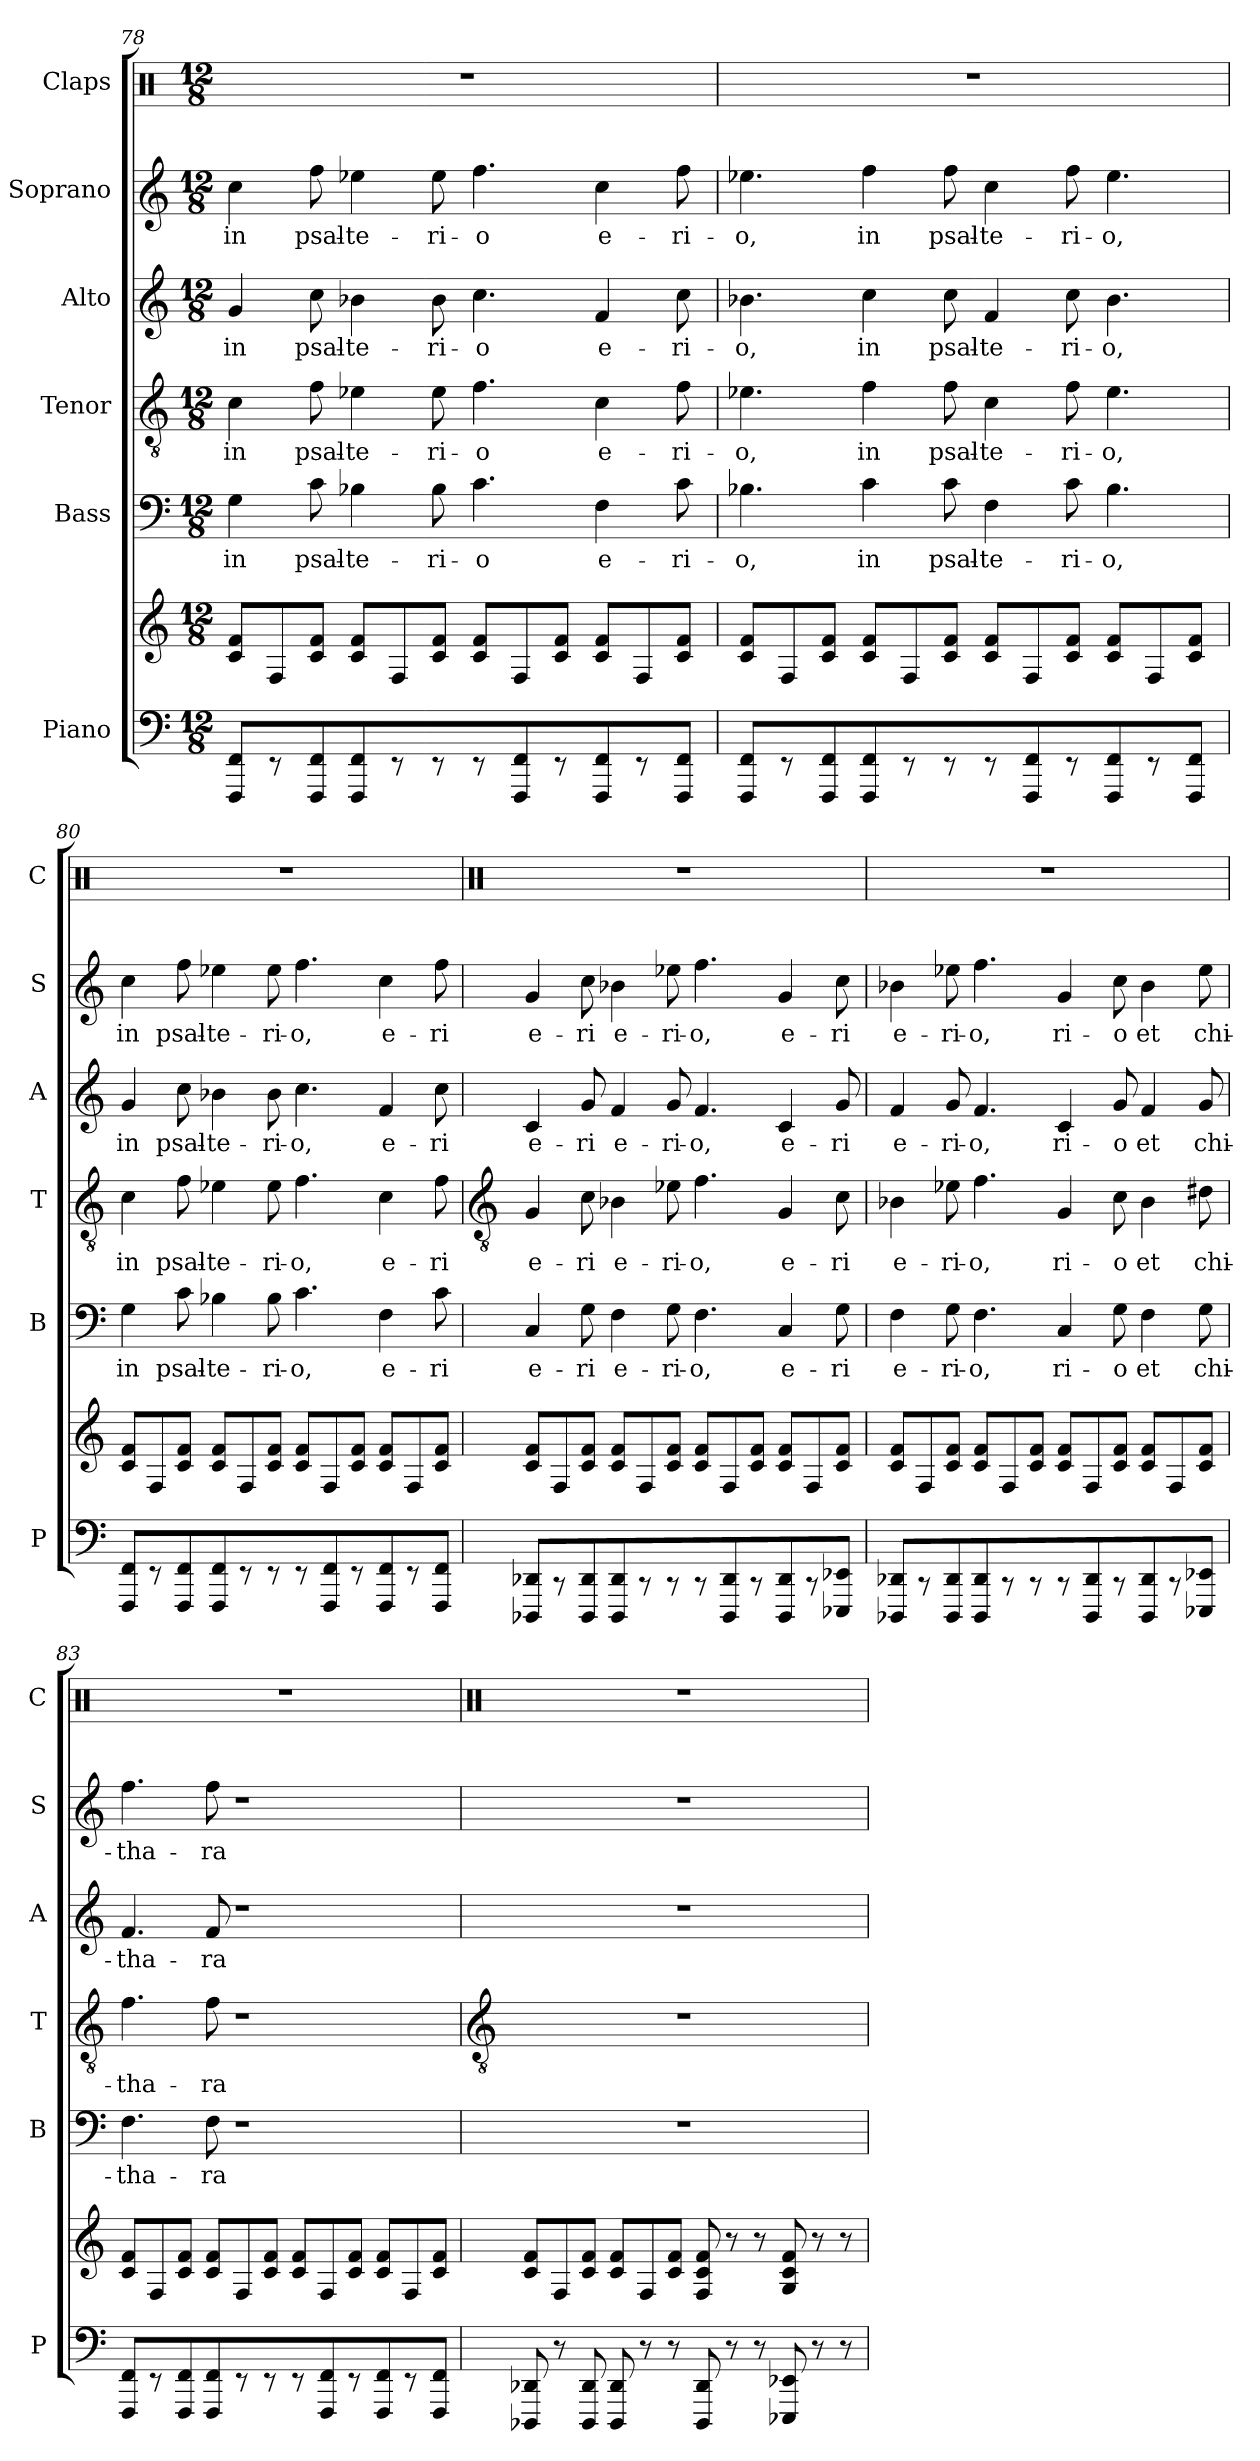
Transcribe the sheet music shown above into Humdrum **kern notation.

**kern	**kern	**kern	**text	**kern	**text	**kern	**text	**kern	**text	**kern
*part6	*part6	*part5	*part5	*part4	*part4	*part3	*part3	*part2	*part2	*part1
*staff7	*staff6	*staff5	*staff5	*staff4	*staff4	*staff3	*staff3	*staff2	*staff2	*staff1
*I"Piano	*	*I"Bass	*	*I"Tenor	*	*I"Alto	*	*I"Soprano	*	*I"Claps
*I'P	*	*I'B	*	*I'T	*	*I'A	*	*I'S	*	*I'C
!!LO:LB:g=z
*clefF4	*clefG2	*clefF4	*	*clefGv2	*	*clefG2	*	*clefG2	*	*clefX
*	*	*	*	*	*	*	*	*	*	*ITrd14c24
*k[]	*k[]	*k[]	*	*k[]	*	*k[]	*	*k[]	*	*k[]
*C:	*C:	*C:	*	*C:	*	*C:	*	*C:	*	*C:
*M12/8	*M12/8	*M12/8	*	*M12/8	*	*M12/8	*	*M12/8	*	*M12/8
=78	=78	=78	=78	=78	=78	=78	=78	=78	=78	=78
!	!	!	!LO:LY:b	!	!LO:LY:b	!	!LO:LY:b	!	!LO:LY:b	!LO:N:vis=1
8FFF 8FF	8c 8fL	4G	in	4c	in	4g	in	4cc	in	1.r
8r	8F	.	.	.	.	.	.	.	.	.
!	!	!	!LO:LY:b	!	!LO:LY:b	!	!LO:LY:b	!	!LO:LY:b	!
8FFF 8FF	8c 8fJ	8c	psal-	8f	psal-	8cc	psal-	8ff	psal-	.
!	!	!	!LO:LY:b	!	!LO:LY:b	!	!LO:LY:b	!	!LO:LY:b	!
8FFF 8FF	8c 8fL	4B-X	-te-	4e-X	-te-	4b-X	-te-	4ee-X	-te-	.
8r	8F	.	.	.	.	.	.	.	.	.
!	!	!	!LO:LY:b	!	!LO:LY:b	!	!LO:LY:b	!	!LO:LY:b	!
8r	8c 8fJ	8B-	-ri-	8e-	-ri-	8b-	-ri-	8ee-	-ri-	.
!	!	!	!LO:LY:b	!	!LO:LY:b	!	!LO:LY:b	!	!LO:LY:b	!
8r	8c 8fL	4.c	-o	4.f	-o	4.cc	-o	4.ff	-o	.
8FFF 8FF	8F	.	.	.	.	.	.	.	.	.
8r	8c 8fJ	.	.	.	.	.	.	.	.	.
!	!	!	!LO:LY:b	!	!LO:LY:b	!	!LO:LY:b	!	!LO:LY:b	!
8FFF 8FF	8c 8fL	4F	e-	4c	e-	4f	e-	4cc	e-	.
8r	8F	.	.	.	.	.	.	.	.	.
!	!	!	!LO:LY:b	!	!LO:LY:b	!	!LO:LY:b	!	!LO:LY:b	!
8FFF 8FFJ	8c 8fJ	8c	-ri-	8f	-ri-	8cc	-ri-	8ff	-ri-	.
=79	=79	=79	=79	=79	=79	=79	=79	=79	=79	=79
!	!	!	!LO:LY:b	!	!LO:LY:b	!	!LO:LY:b	!	!LO:LY:b	!LO:N:vis=1
8FFF 8FF	8c 8fL	4.B-X	-o,	4.e-X	-o,	4.b-X	-o,	4.ee-X	-o,	1.r
8r	8F	.	.	.	.	.	.	.	.	.
8FFF 8FF	8c 8fJ	.	.	.	.	.	.	.	.	.
!	!	!	!LO:LY:b	!	!LO:LY:b	!	!LO:LY:b	!	!LO:LY:b	!
8FFF 8FF	8c 8fL	4c	in	4f	in	4cc	in	4ff	in	.
8r	8F	.	.	.	.	.	.	.	.	.
!	!	!	!LO:LY:b	!	!LO:LY:b	!	!LO:LY:b	!	!LO:LY:b	!
8r	8c 8fJ	8c	psal-	8f	psal-	8cc	psal-	8ff	psal-	.
!	!	!	!LO:LY:b	!	!LO:LY:b	!	!LO:LY:b	!	!LO:LY:b	!
8r	8c 8fL	4F	-te-	4c	-te-	4f	-te-	4cc	-te-	.
8FFF 8FF	8F	.	.	.	.	.	.	.	.	.
!	!	!	!LO:LY:b	!	!LO:LY:b	!	!LO:LY:b	!	!LO:LY:b	!
8r	8c 8fJ	8c	-ri-	8f	-ri-	8cc	-ri-	8ff	-ri-	.
!	!	!	!LO:LY:b	!	!LO:LY:b	!	!LO:LY:b	!	!LO:LY:b	!
8FFF 8FF	8c 8fL	4.B-	-o,	4.e-	-o,	4.b-	-o,	4.ee-	-o,	.
8r	8F	.	.	.	.	.	.	.	.	.
8FFF 8FFJ	8c 8fJ	.	.	.	.	.	.	.	.	.
=80	=80	=80	=80	=80	=80	=80	=80	=80	=80	=80
!	!	!	!LO:LY:b	!	!LO:LY:b	!	!LO:LY:b	!	!LO:LY:b	!LO:N:vis=1
8FFF 8FF	8c 8fL	4G	in	4c	in	4g	in	4cc	in	1.r
8r	8F	.	.	.	.	.	.	.	.	.
!	!	!	!LO:LY:b	!	!LO:LY:b	!	!LO:LY:b	!	!LO:LY:b	!
8FFF 8FF	8c 8fJ	8c	psal-	8f	psal-	8cc	psal-	8ff	psal-	.
!	!	!	!LO:LY:b	!	!LO:LY:b	!	!LO:LY:b	!	!LO:LY:b	!
8FFF 8FF	8c 8fL	4B-X	-te-	4e-X	-te-	4b-X	-te-	4ee-X	-te-	.
8r	8F	.	.	.	.	.	.	.	.	.
!	!	!	!LO:LY:b	!	!LO:LY:b	!	!LO:LY:b	!	!LO:LY:b	!
8r	8c 8fJ	8B-	-ri-	8e-	-ri-	8b-	-ri-	8ee-	-ri-	.
!	!	!	!LO:LY:b	!	!LO:LY:b	!	!LO:LY:b	!	!LO:LY:b	!
8r	8c 8fL	4.c	-o,	4.f	-o,	4.cc	-o,	4.ff	-o,	.
8FFF 8FF	8F	.	.	.	.	.	.	.	.	.
8r	8c 8fJ	.	.	.	.	.	.	.	.	.
!	!	!	!LO:LY:b	!	!LO:LY:b	!	!LO:LY:b	!	!LO:LY:b	!
8FFF 8FF	8c 8fL	4F	e-	4c	e-	4f	e-	4cc	e-	.
8r	8F	.	.	.	.	.	.	.	.	.
!	!	!	!LO:LY:b	!	!LO:LY:b	!	!LO:LY:b	!	!LO:LY:b	!
8FFF 8FFJ	8c 8fJ	8c	-ri	8f	-ri	8cc	-ri	8ff	-ri	.
!!LO:LB:g=z
=81	=81	=81	=81	=81	=81	=81	=81	=81	=81	=81
*	*	*	*	*clefGv2	*	*	*	*	*	*clefX
!	!	!	!LO:LY:b	!	!LO:LY:b	!	!LO:LY:b	!	!LO:LY:b	!LO:N:vis=1
8DDD-X 8DD-X	8c 8fL	4C	e-	4G	e-	4c	e-	4g	e-	1.r
8r	8F	.	.	.	.	.	.	.	.	.
!	!	!	!LO:LY:b	!	!LO:LY:b	!	!LO:LY:b	!	!LO:LY:b	!
8DDD- 8DD-	8c 8fJ	8G	-ri	8c	-ri	8g	-ri	8cc	-ri	.
!	!	!	!LO:LY:b	!	!LO:LY:b	!	!LO:LY:b	!	!LO:LY:b	!
8DDD- 8DD-	8c 8fL	4F	e-	4B-X	e-	4f	e-	4b-X	e-	.
8r	8F	.	.	.	.	.	.	.	.	.
!	!	!	!LO:LY:b	!	!LO:LY:b	!	!LO:LY:b	!	!LO:LY:b	!
8r	8c 8fJ	8G	-ri-	8e-X	-ri-	8g	-ri-	8ee-X	-ri-	.
!	!	!	!LO:LY:b	!	!LO:LY:b	!	!LO:LY:b	!	!LO:LY:b	!
8r	8c 8fL	4.F	-o,	4.f	-o,	4.f	-o,	4.ff	-o,	.
8DDD- 8DD-	8F	.	.	.	.	.	.	.	.	.
8r	8c 8fJ	.	.	.	.	.	.	.	.	.
!	!	!	!LO:LY:b	!	!LO:LY:b	!	!LO:LY:b	!	!LO:LY:b	!
8DDD- 8DD-	8c 8fL	4C	e-	4G	e-	4c	e-	4g	e-	.
8r	8F	.	.	.	.	.	.	.	.	.
!	!	!	!LO:LY:b	!	!LO:LY:b	!	!LO:LY:b	!	!LO:LY:b	!
8EEE-X 8EE-XJ	8c 8fJ	8G	-ri	8c	-ri	8g	-ri	8cc	-ri	.
=82	=82	=82	=82	=82	=82	=82	=82	=82	=82	=82
!	!	!	!LO:LY:b	!	!LO:LY:b	!	!LO:LY:b	!	!LO:LY:b	!LO:N:vis=1
8DDD-X 8DD-X	8c 8fL	4F	e-	4B-X	e-	4f	e-	4b-X	e-	1.r
8r	8F	.	.	.	.	.	.	.	.	.
!	!	!	!LO:LY:b	!	!LO:LY:b	!	!LO:LY:b	!	!LO:LY:b	!
8DDD- 8DD-	8c 8fJ	8G	-ri-	8e-X	-ri-	8g	-ri-	8ee-X	-ri-	.
!	!	!	!LO:LY:b	!	!LO:LY:b	!	!LO:LY:b	!	!LO:LY:b	!
8DDD- 8DD-	8c 8fL	4.F	-o,	4.f	-o,	4.f	-o,	4.ff	-o,	.
8r	8F	.	.	.	.	.	.	.	.	.
8r	8c 8fJ	.	.	.	.	.	.	.	.	.
!	!	!	!LO:LY:b	!	!LO:LY:b	!	!LO:LY:b	!	!LO:LY:b	!
8r	8c 8fL	4C	ri-	4G	ri-	4c	ri-	4g	ri-	.
8DDD- 8DD-	8F	.	.	.	.	.	.	.	.	.
!	!	!	!LO:LY:b	!	!LO:LY:b	!	!LO:LY:b	!	!LO:LY:b	!
8r	8c 8fJ	8G	-o	8c	-o	8g	-o	8cc	-o	.
!	!	!	!LO:LY:b	!	!LO:LY:b	!	!LO:LY:b	!	!LO:LY:b	!
8DDD- 8DD-	8c 8fL	4F	et	4B-	et	4f	et	4b-	et	.
8r	8F	.	.	.	.	.	.	.	.	.
!	!	!	!LO:LY:b	!	!LO:LY:b	!	!LO:LY:b	!	!LO:LY:b	!
8EEE-X 8EE-XJ	8c 8fJ	8G	chi-	8d#X	chi-	8g	chi-	8ee-	chi-	.
=83	=83	=83	=83	=83	=83	=83	=83	=83	=83	=83
!	!	!	!LO:LY:b	!	!LO:LY:b	!	!LO:LY:b	!	!LO:LY:b	!LO:N:vis=1
8FFF 8FF	8c 8fL	4.F	-tha-	4.f	-tha-	4.f	-tha-	4.ff	-tha-	1.r
8r	8F	.	.	.	.	.	.	.	.	.
8FFF 8FF	8c 8fJ	.	.	.	.	.	.	.	.	.
!	!	!	!LO:LY:b	!	!LO:LY:b	!	!LO:LY:b	!	!LO:LY:b	!
8FFF 8FF	8c 8fL	8F	-ra	8f	-ra	8f	-ra	8ff	-ra	.
8r	8F	1r	.	1r	.	1r	.	1r	.	.
8r	8c 8fJ	.	.	.	.	.	.	.	.	.
8r	8c 8fL	.	.	.	.	.	.	.	.	.
8FFF 8FF	8F	.	.	.	.	.	.	.	.	.
8r	8c 8fJ	.	.	.	.	.	.	.	.	.
8FFF 8FF	8c 8fL	.	.	.	.	.	.	.	.	.
8r	8F	.	.	.	.	.	.	.	.	.
8FFF 8FFJ	8c 8fJ	.	.	.	.	.	.	.	.	.
!!LO:LB:g=z
=84	=84	=84	=84	=84	=84	=84	=84	=84	=84	=84
*	*	*	*	*clefGv2	*	*	*	*	*	*clefX
!	!	!LO:N:vis=1	!	!LO:N:vis=1	!	!LO:N:vis=1	!	!LO:N:vis=1	!	!LO:N:vis=1
8DDD-X 8DD-X	8c 8fL	1.r	.	1.r	.	1.r	.	1.r	.	1.r
8r	8F	.	.	.	.	.	.	.	.	.
8DDD- 8DD-	8c 8fJ	.	.	.	.	.	.	.	.	.
8DDD- 8DD-	8c 8fL	.	.	.	.	.	.	.	.	.
8r	8F	.	.	.	.	.	.	.	.	.
8r	8c 8fJ	.	.	.	.	.	.	.	.	.
8DDD- 8DD-	8F 8c 8f	.	.	.	.	.	.	.	.	.
8r	8r	.	.	.	.	.	.	.	.	.
8r	8r	.	.	.	.	.	.	.	.	.
8EEE-X 8EE-X	8G 8c 8f	.	.	.	.	.	.	.	.	.
8r	8r	.	.	.	.	.	.	.	.	.
8r	8r	.	.	.	.	.	.	.	.	.
=	=	=	=	=	=	=	=	=	=	=
*-	*-	*-	*-	*-	*-	*-	*-	*-	*-	*-
